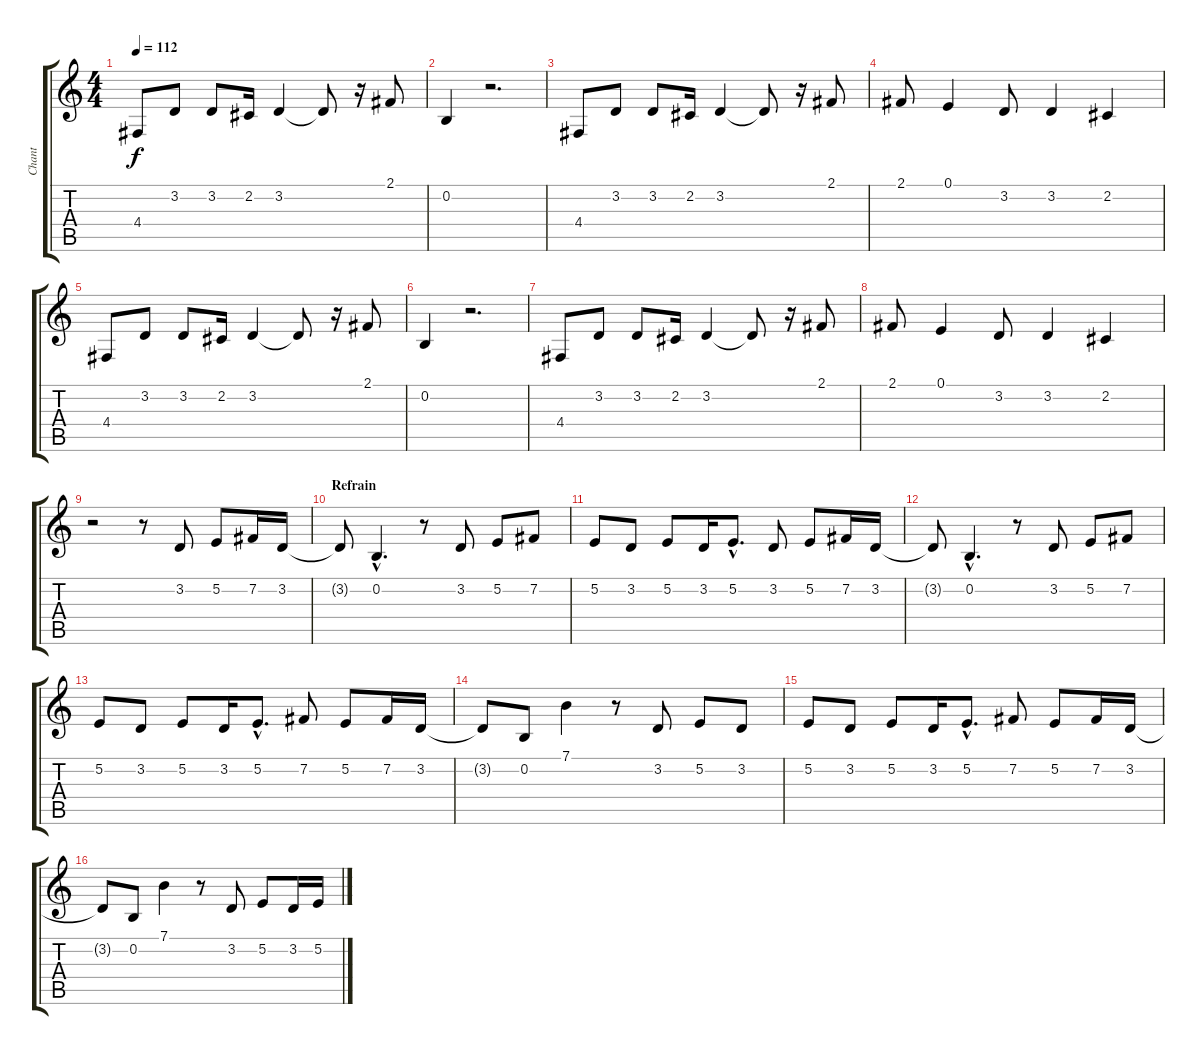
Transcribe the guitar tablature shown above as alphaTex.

\track ("Chant" "Chant") {instrument lead8bassandlead}
\staff {score tabs}
\tuning (E4 B3 G3 D3 A2 E2) {hide}
\ts (4 4)
\tempo 112
\clef g2
\ks c
4.4.8{dy f} 3.2.8 3.2.8 2.2.16 3.2.4 3.2{t}.8 r.16 2.1.8 |
0.2.4 r.2{d} |
4.4.8 3.2.8 3.2.8 2.2.16 3.2.4 3.2{t}.8 r.16 2.1.8 |
2.1.8 0.1.4 3.2.8 3.2.4 2.2.4 |
4.4.8 3.2.8 3.2.8 2.2.16 3.2.4 3.2{t}.8 r.16 2.1.8 |
0.2.4 r.2{d} |
4.4.8 3.2.8 3.2.8 2.2.16 3.2.4 3.2{t}.8 r.16 2.1.8 |
2.1.8 0.1.4 3.2.8 3.2.4 2.2.4 |
r.2 r.8 3.2.8 5.2.8 7.2.16 3.2.16 |
\section ("" "Refrain")
3.2{t}.8 0.2{hac}.4{d} r.8 3.2.8 5.2.8 7.2.8 |
5.2.8 3.2.8 5.2.8 3.2.16 5.2{hac}.8{d} 3.2.8 5.2.8 7.2.16 3.2.16 |
3.2{t}.8 0.2{hac}.4{d} r.8 3.2.8 5.2.8 7.2.8 |
5.2.8 3.2.8 5.2.8 3.2.16 5.2{hac}.8{d} 7.2.8 5.2.8 7.2.16 3.2.16 |
3.2{t}.8 0.2.8 7.1.4 r.8 3.2.8 5.2.8 3.2.8 |
5.2.8 3.2.8 5.2.8 3.2.16 5.2{hac}.8{d} 7.2.8 5.2.8 7.2.16 3.2.16 |
3.2{t}.8 0.2.8 7.1.4 r.8 3.2.8 5.2.8 3.2.16 5.2.16
